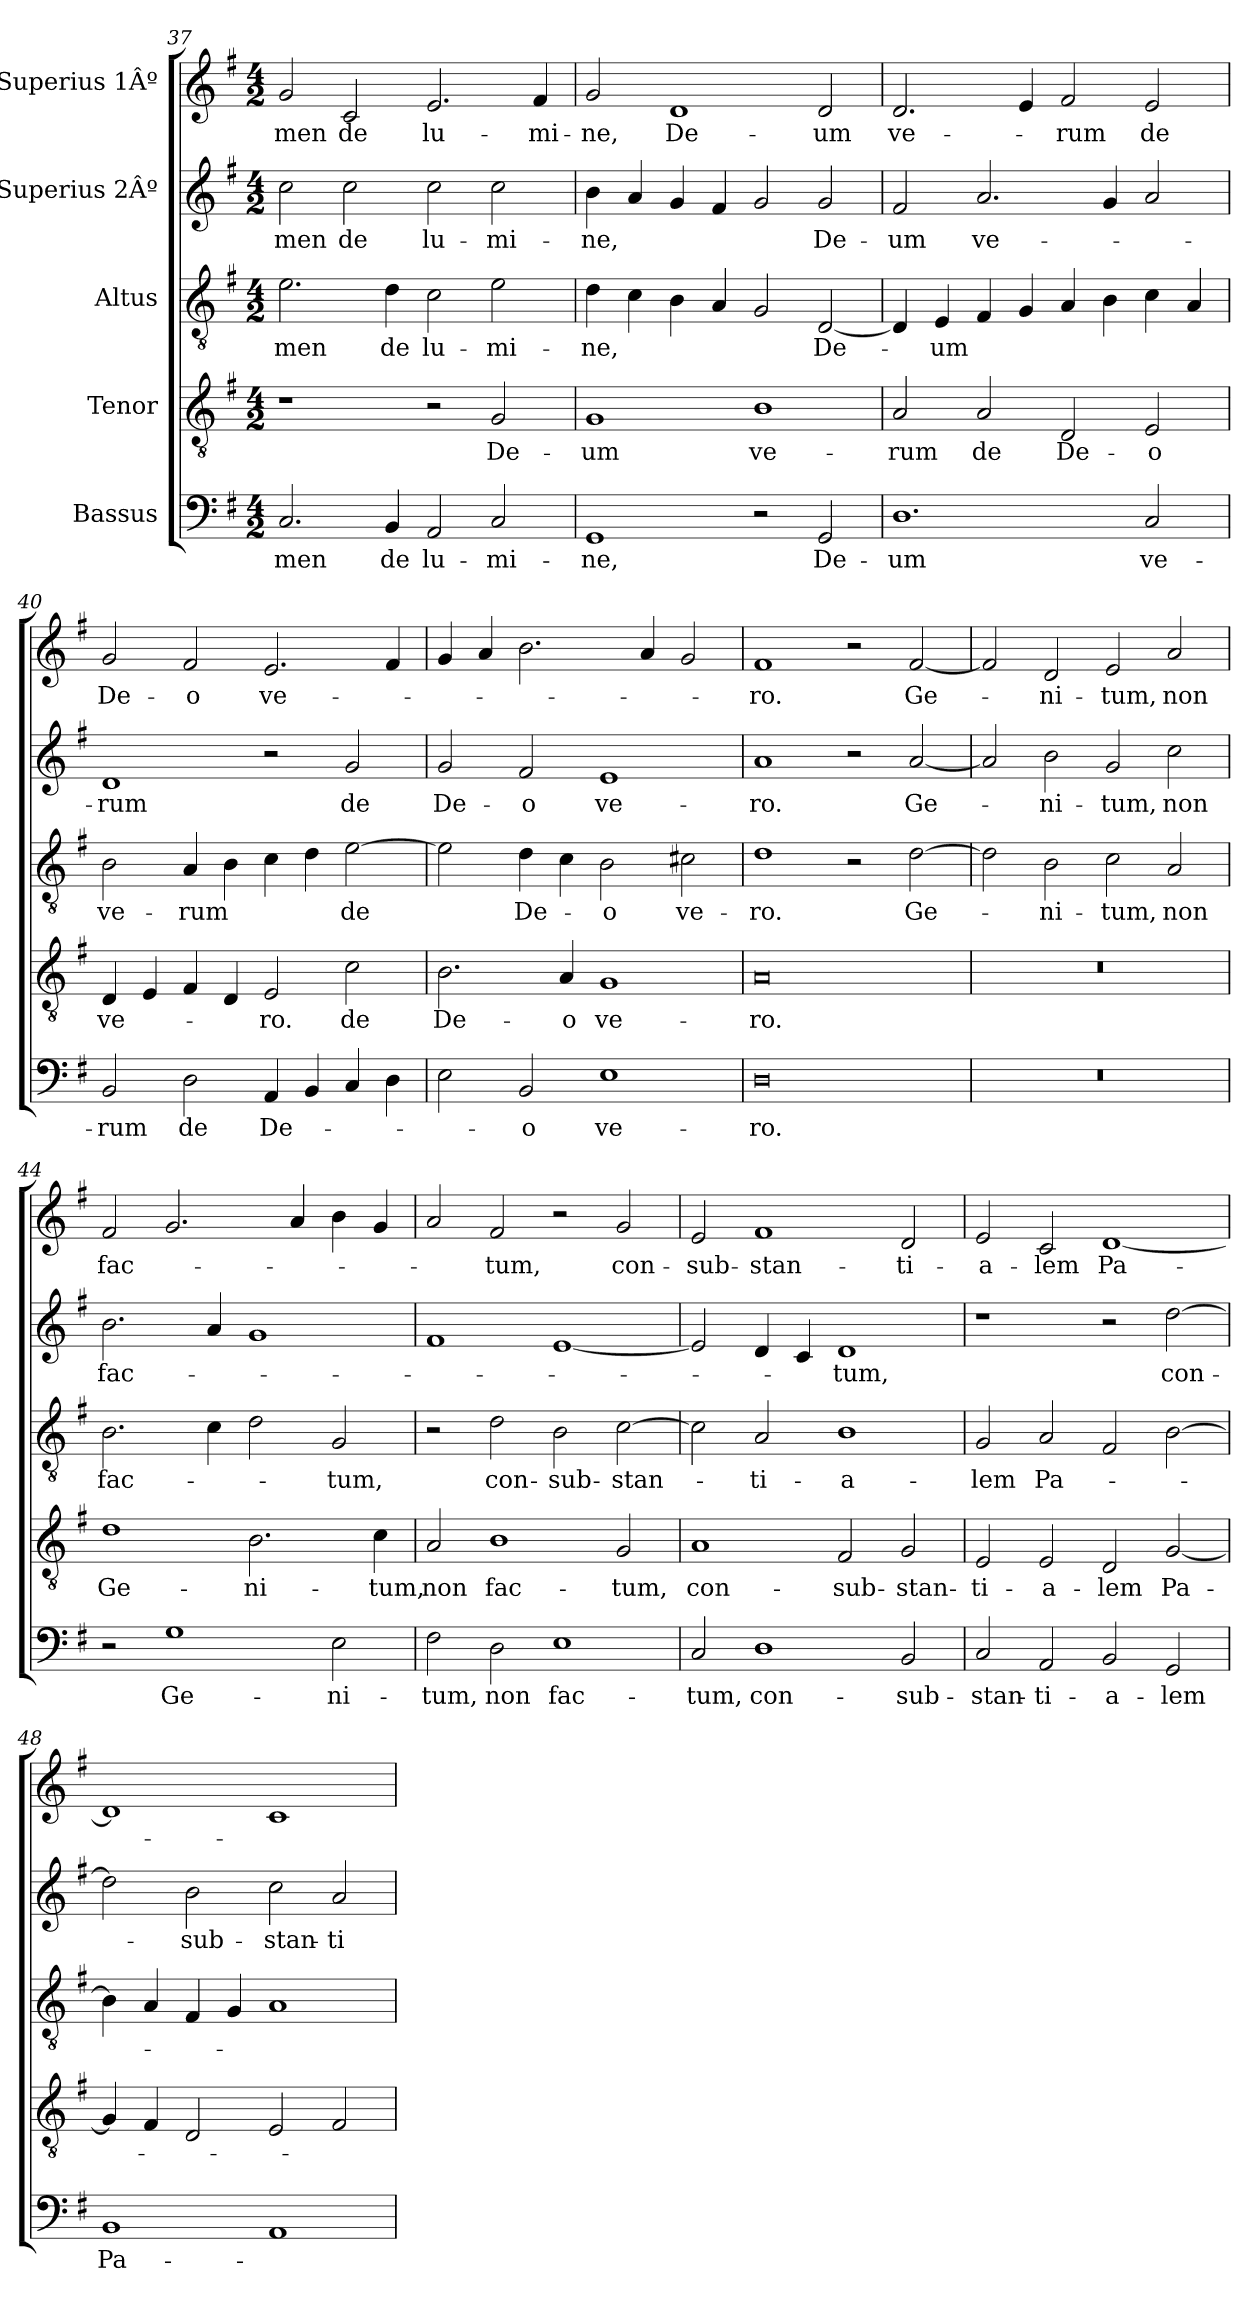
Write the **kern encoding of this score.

**kern	**text	**kern	**text	**kern	**text	**kern	**text	**kern	**text
*part5	*part5	*part4	*part4	*part3	*part3	*part2	*part2	*part1	*part1
*staff5	*staff5	*staff4	*staff4	*staff3	*staff3	*staff2	*staff2	*staff1	*staff1
*I"Bassus	*	*I"Tenor	*	*I"Altus	*	*I"Superius 2Âº	*	*I"Superius 1Âº	*
*clefF4	*	*clefGv2	*	*clefGv2	*	*clefG2	*	*clefG2	*
*k[f#]	*	*k[f#]	*	*k[f#]	*	*k[f#]	*	*k[f#]	*
*M4/2	*	*M4/2	*	*M4/2	*	*M4/2	*	*M4/2	*
=37	=37	=37	=37	=37	=37	=37	=37	=37	=37
2.C/	-men	1r	.	2.e\	-men	2cc\	-men	2g/	-men
.	.	.	.	.	.	2cc\	de	2c/	de
4BB/	de	.	.	4d\	de	.	.	.	.
2AA/	lu-	2r	.	2c\	lu-	2cc\	lu-	2.e/	lu-
2C/	-mi-	2G/	De-	2e\	-mi-	2cc\	-mi-	.	.
.	.	.	.	.	.	.	.	4f#/	-mi-
=38	=38	=38	=38	=38	=38	=38	=38	=38	=38
1GG/	-ne,	1G/	-um	4d\	-ne,	4b\	-ne,	2g/	-ne,
.	.	.	.	4c\	.	4a/	.	.	.
.	.	.	.	4B\	.	4g/	.	1d/	De-
.	.	.	.	4A/	.	4f#/	.	.	.
2r	.	1B\	ve-	2G/	.	2g/	.	.	.
2GG/	De-	.	.	[2D/	De-	2g/	De-	2d/	-um
=39	=39	=39	=39	=39	=39	=39	=39	=39	=39
1.D\	-um	2A/	-rum	4D/]	.	2f#/	-um	2.d/	ve-
.	.	.	.	4E/	-um	.	.	.	.
.	.	2A/	de	4F#/	.	2.a/	ve-	.	.
.	.	.	.	4G/	.	.	.	4e/	.
.	.	2D/	De-	4A/	.	.	.	2f#/	-rum
.	.	.	.	4B\	.	4g/	.	.	.
2C/	ve-	2E/	-o	4c\	.	2a/	.	2e/	de
.	.	.	.	4A/	.	.	.	.	.
=40	=40	=40	=40	=40	=40	=40	=40	=40	=40
2BB/	-rum	4D/	ve-	2B\	ve-	1d/	-rum	2g/	De-
.	.	4E/	.	.	.	.	.	.	.
2D\	de	4F#/	.	4A/	-rum	.	.	2f#/	-o
.	.	4D/	.	4B\	.	.	.	.	.
4AA/	De-	2E/	-ro.	4c\	.	2r	.	2.e/	ve-
4BB/	.	.	.	4d\	.	.	.	.	.
4C/	.	2c\	de	[2e\	de	2g/	de	.	.
4D\	.	.	.	.	.	.	.	4f#/	.
=41	=41	=41	=41	=41	=41	=41	=41	=41	=41
2E\	.	2.B\	De-	2e\]	.	2g/	De-	4g/	.
.	.	.	.	.	.	.	.	4a/	.
2BB/	-o	.	.	4d\	De-	2f#/	-o	2.b\	.
.	.	4A/	-o	4c\	.	.	.	.	.
1E\	ve-	1G/	ve-	2B\	-o	1e/	ve-	.	.
.	.	.	.	.	.	.	.	4a/	.
.	.	.	.	2c#X\	ve-	.	.	2g/	.
=42	=42	=42	=42	=42	=42	=42	=42	=42	=42
0D\	-ro.	0A/	-ro.	1d\	-ro.	1a/	-ro.	1f#/	-ro.
.	.	.	.	2r	.	2r	.	2r	.
.	.	.	.	[2d\	Ge-	[2a/	Ge-	[2f#/	Ge-
=43	=43	=43	=43	=43	=43	=43	=43	=43	=43
0r	.	0r	.	2d\]	.	2a/]	.	2f#/]	.
.	.	.	.	2B\	-ni-	2b\	-ni-	2d/	-ni-
.	.	.	.	2c\	-tum,	2g/	-tum,	2e/	-tum,
.	.	.	.	2A/	non	2cc\	non	2a/	non
=44	=44	=44	=44	=44	=44	=44	=44	=44	=44
2r	.	1d\	Ge-	2.B\	fac-	2.b\	fac-	2f#/	fac-
1G\	Ge-	.	.	.	.	.	.	2.g/	.
.	.	.	.	4c\	.	4a/	.	.	.
.	.	2.B\	-ni-	2d\	.	1g/	.	.	.
.	.	.	.	.	.	.	.	4a/	.
2E\	-ni-	.	.	2G/	-tum,	.	.	4b\	.
.	.	4c\	-tum,	.	.	.	.	4g/	.
=45	=45	=45	=45	=45	=45	=45	=45	=45	=45
2F#\	-tum,	2A/	non	2r	.	1f#/	.	2a/	.
2D\	non	1B\	fac-	2d\	con-	.	.	2f#/	-tum,
1E\	fac-	.	.	2B\	-sub-	[1e/	.	2r	.
.	.	2G/	-tum,	[2c\	-stan-	.	.	2g/	con-
=46	=46	=46	=46	=46	=46	=46	=46	=46	=46
2C/	-tum,	1A/	con-	2c\]	.	2e/]	.	2e/	-sub-
1D\	con-	.	.	2A/	-ti-	4d/	.	1f#/	-stan-
.	.	.	.	.	.	4c/	.	.	.
.	.	2F#/	-sub-	1B\	-a-	1d/	-tum,	.	.
2BB/	-sub-	2G/	-stan-	.	.	.	.	2d/	-ti-
=47	=47	=47	=47	=47	=47	=47	=47	=47	=47
2C/	-stan-	2E/	-ti-	2G/	-lem	1r	.	2e/	-a-
2AA/	-ti-	2E/	-a-	2A/	Pa-	.	.	2c/	-lem
2BB/	-a-	2D/	-lem	2F#/	.	2r	.	[1d/	Pa-
2GG/	-lem	[2G/	Pa-	[2B\	.	[2dd\	con-	.	.
=48	=48	=48	=48	=48	=48	=48	=48	=48	=48
1BB/	Pa-	4G/]	.	4B\]	.	2dd\]	.	1d/]	.
.	.	4F#/	.	4A/	.	.	.	.	.
.	.	2D/	.	4F#/	.	2b\	-sub-	.	.
.	.	.	.	4G/	.	.	.	.	.
1AA/	.	2E/	.	1A/	.	2cc\	-stan-	1c/	.
.	.	2F#/	.	.	.	2a/	-ti-	.	.
=	=	=	=	=	=	=	=	=	=
*-	*-	*-	*-	*-	*-	*-	*-	*-	*-
